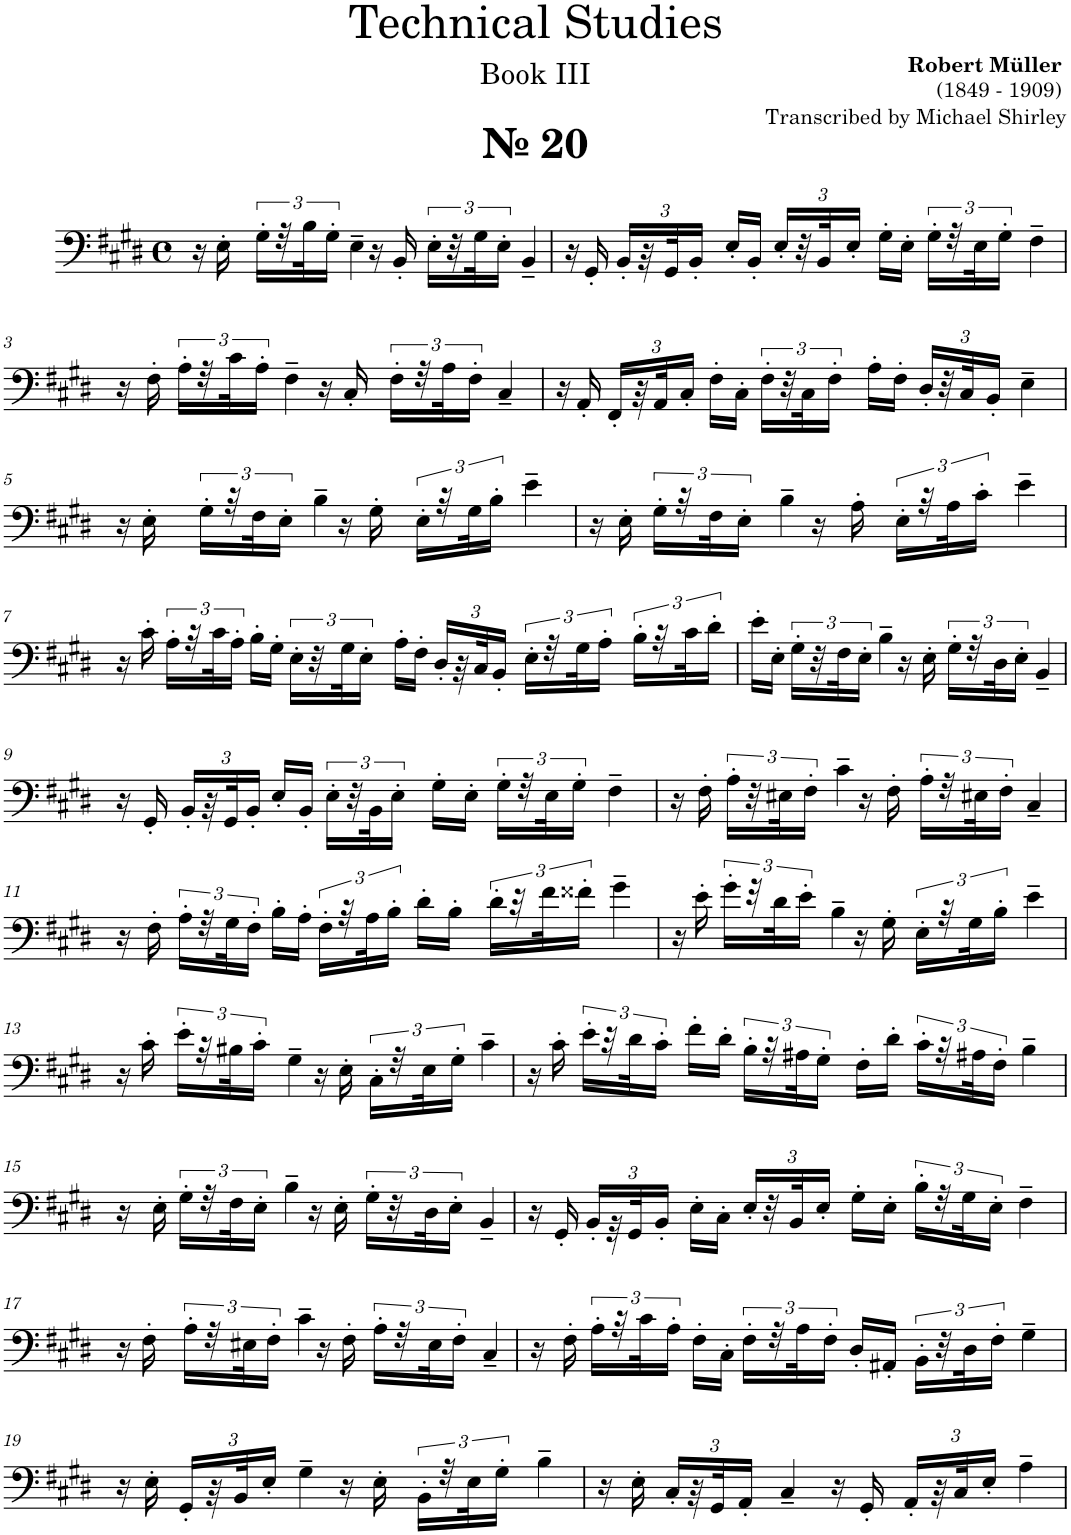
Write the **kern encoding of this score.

**kern
*part1
*staff1
*I"Trombone
*I'Tbn.
*clefF4
*k[f#c#g#d#]
*M4/4
*met(c)
=1
!LO:TX:a:B:t=№ 20
16r
16E'\
24G#'\LL
48r
48B\J
24G#'\JJ
4E~\
16r
16BB'/
24E'\LL
48r
48G#\J
24E'\JJ
4BB~/
=2
16r
16GG#'/
*Xbrackettup
24BB'/LL
48r
48GG#/J
24BB'/JJ
16E'/LL
16BB'/JJ
24E'/LL
48r
48BB/J
24E'/JJ
16G#'\LL
16E'\JJ
*brackettup
24G#'\LL
48r
48E\J
24G#'\JJ
4F#~\
!!LO:LB:g=z
=3
16r
16F#'\
24A'\LL
48r
48c#\J
24A'\JJ
4F#~\
16r
16C#'/
24F#'\LL
48r
48A\J
24F#'\JJ
4C#~/
=4
16r
16AA'/
*Xbrackettup
24FF#'/LL
48r
48AA/J
24C#'/JJ
16F#'\LL
16C#'\JJ
*brackettup
24F#'\LL
48r
48C#\J
24F#'\JJ
16A'\LL
16F#'\JJ
*Xbrackettup
24D#'/LL
48r
48C#/J
24BB'/JJ
4E~\
!!LO:LB:g=z
=5
16r
16E'\
*brackettup
24G#'\LL
48r
48F#\J
24E'\JJ
4B~\
16r
16G#'\
24E'\LL
48r
48G#\J
24B'\JJ
4e~\
=6
16r
16E'\
24G#'\LL
48r
48F#\J
24E'\JJ
4B~\
16r
16A'\
24E'\LL
48r
48A\J
24c#'\JJ
4e~\
!!LO:LB:g=z
=7
16r
16c#'\
24A'\LL
48r
48c#\J
24A'\JJ
16B'\LL
16G#'\JJ
24E'\LL
48r
48G#\J
24E'\JJ
16A'\LL
16F#'\JJ
*Xbrackettup
24D#'/LL
48r
48C#/J
24BB'/JJ
*brackettup
24E'\LL
48r
48G#\J
24A'\JJ
24B'\LL
48r
48c#\J
24d#'\JJ
=8
16e'\LL
16E'\JJ
24G#'\LL
48r
48F#\J
24E'\JJ
4B~\
16r
16E'\
24G#'\LL
48r
48D#\J
24E'\JJ
4BB~/
!!LO:LB:g=z
=9
16r
16GG#'/
*Xbrackettup
24BB'/LL
48r
48GG#/J
24BB'/JJ
16E'/LL
16BB'/JJ
*brackettup
24E'\LL
48r
48BB\J
24E'\JJ
16G#'\LL
16E'\JJ
24G#'\LL
48r
48E\J
24G#'\JJ
4F#~\
=10
16r
16F#'\
24A'\LL
48r
48E#X\J
24F#'\JJ
4c#~\
16r
16F#'\
24A'\LL
48r
48E#X\J
24F#'\JJ
4C#~/
!!LO:LB:g=z
=11
16r
16F#'\
24A'\LL
48r
48G#\J
24F#'\JJ
16B'\LL
16A'\JJ
24F#'\LL
48r
48A\J
24B'\JJ
16d#'\LL
16B'\JJ
24d#'\LL
48r
48f#\J
24f##X'\JJ
4g#~\
=12
16r
16e'\
24g#'\LL
48r
48d#\J
24e'\JJ
4B~\
16r
16G#'\
24E'\LL
48r
48G#\J
24B'\JJ
4e~\
!!LO:LB:g=z
=13
16r
16c#'\
24e'\LL
48r
48B#X\J
24c#'\JJ
4G#~\
16r
16E'\
24C#'\LL
48r
48E\J
24G#'\JJ
4c#~\
=14
16r
16c#'\
24e'\LL
48r
48d#\J
24c#'\JJ
16f#'\LL
16d#'\JJ
24B'\LL
48r
48A#X\J
24G#'\JJ
16F#'\LL
16d#'\JJ
24c#'\LL
48r
48A#X\J
24F#'\JJ
4B~\
!!LO:LB:g=z
=15
16r
16E'\
24G#'\LL
48r
48F#\J
24E'\JJ
4B~\
16r
16E'\
24G#'\LL
48r
48D#\J
24E'\JJ
4BB~/
=16
16r
16GG#'/
*Xbrackettup
24BB'/LL
48r
48GG#/J
24BB'/JJ
16E'\LL
16C#'\JJ
24E'/LL
48r
48BB/J
24E'/JJ
16G#'\LL
16E'\JJ
*brackettup
24B'\LL
48r
48G#\J
24E'\JJ
4F#~\
!!LO:LB:g=z
=17
16r
16F#'\
24A'\LL
48r
48E#X\J
24F#'\JJ
4c#~\
16r
16F#'\
24A'\LL
48r
48E#\J
24F#'\JJ
4C#~/
=18
16r
16F#'\
24A'\LL
48r
48c#\J
24A'\JJ
16F#'\LL
16C#'\JJ
24F#'\LL
48r
48A\J
24F#'\JJ
16D#'/LL
16AA#X'/JJ
24BB'\LL
48r
48D#\J
24F#'\JJ
4G#~\
!!LO:LB:g=z
=19
16r
16E'\
*Xbrackettup
24GG#'/LL
48r
48BB/J
24E'/JJ
4G#~\
16r
16E'\
*brackettup
24BB'\LL
48r
48E\J
24G#'\JJ
4B~\
=20
16r
16E'\
*Xbrackettup
24C#'/LL
48r
48GG#/J
24AA'/JJ
4C#~/
16r
16GG#'/
24AA'/LL
48r
48C#/J
24E'/JJ
4A~\
=
*-
